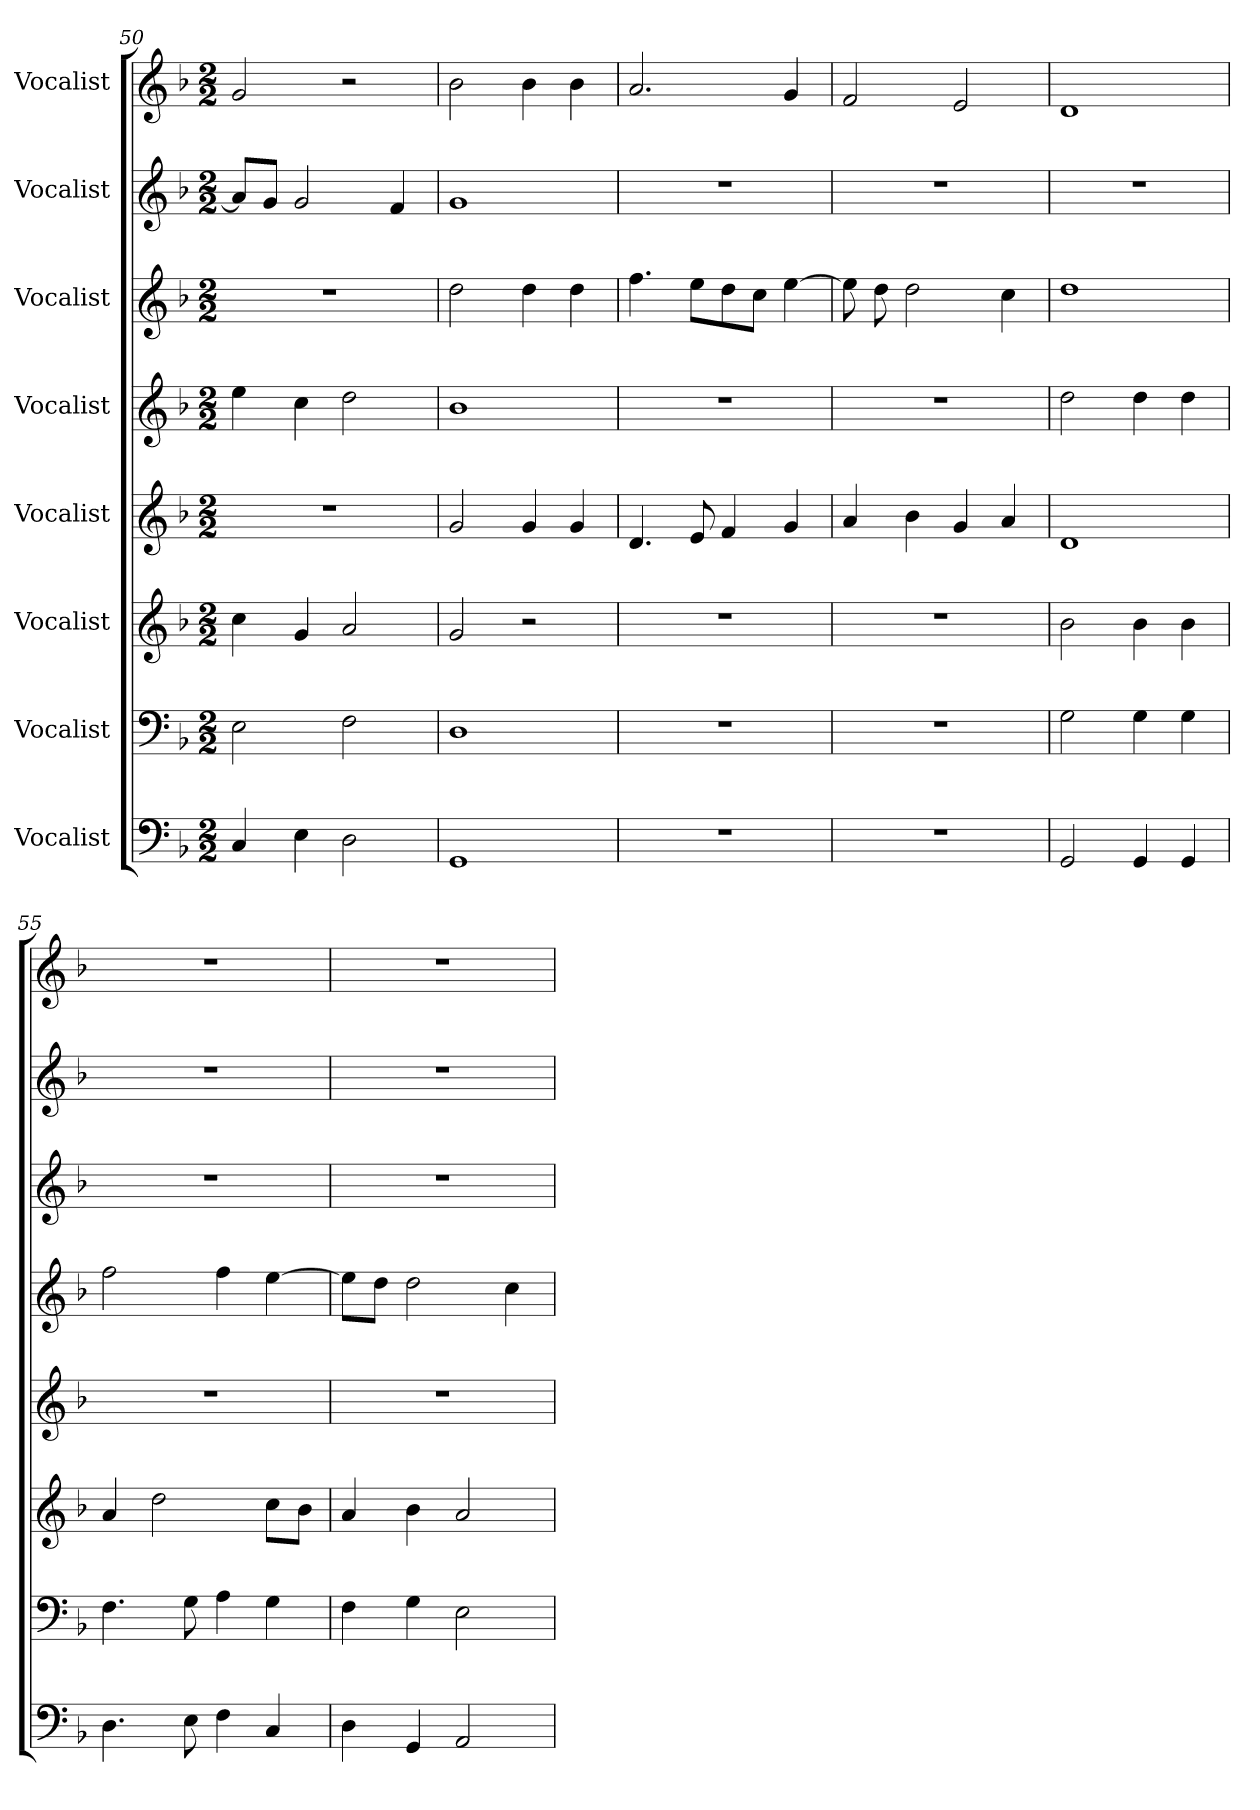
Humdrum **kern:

**kern	**kern	**kern	**kern	**kern	**kern	**kern	**kern
*part8	*part7	*part6	*part5	*part4	*part3	*part2	*part1
*staff8	*staff7	*staff6	*staff5	*staff4	*staff3	*staff2	*staff1
*I"Vocalist	*I"Vocalist	*I"Vocalist	*I"Vocalist	*I"Vocalist	*I"Vocalist	*I"Vocalist	*I"Vocalist
*clefF4	*clefF4	*clefG2	*clefG2	*clefG2	*clefG2	*clefG2	*clefG2
*k[b-]	*k[b-]	*k[b-]	*k[b-]	*k[b-]	*k[b-]	*k[b-]	*k[b-]
*M2/2	*M2/2	*M2/2	*M2/2	*M2/2	*M2/2	*M2/2	*M2/2
=50	=50	=50	=50	=50	=50	=50	=50
4C/	2E\	4cc\	1r	4ee\	1r	8a/L]	2g/
.	.	.	.	.	.	8g/J	.
4E\	.	4g/	.	4cc\	.	2g/	.
2D\	2F\	2a/	.	2dd\	.	.	2r
.	.	.	.	.	.	4f/	.
=51	=51	=51	=51	=51	=51	=51	=51
1GG	1D	2g/	2g/	1b-	2dd\	1g	2b-\
.	.	2r	4g/	.	4dd\	.	4b-\
.	.	.	4g/	.	4dd\	.	4b-\
=52	=52	=52	=52	=52	=52	=52	=52
1r	1r	1r	4.d/	1r	4.ff\	1r	2.a/
.	.	.	8e/	.	8ee\L	.	.
.	.	.	4f/	.	8dd\	.	.
.	.	.	.	.	8cc\J	.	.
.	.	.	4g/	.	[4ee\	.	4g/
=53	=53	=53	=53	=53	=53	=53	=53
1r	1r	1r	4a/	1r	8ee\]	1r	2f/
.	.	.	.	.	8dd\	.	.
.	.	.	4b-\	.	2dd\	.	.
.	.	.	4g/	.	.	.	2e/
.	.	.	4a/	.	4cc\	.	.
=54	=54	=54	=54	=54	=54	=54	=54
2GG/	2G\	2b-\	1d	2dd\	1dd	1r	1d
4GG/	4G\	4b-\	.	4dd\	.	.	.
4GG/	4G\	4b-\	.	4dd\	.	.	.
=55	=55	=55	=55	=55	=55	=55	=55
4.D\	4.F\	4a/	1r	2ff\	1r	1r	1r
.	.	2dd\	.	.	.	.	.
8E\	8G\	.	.	.	.	.	.
4F\	4A\	.	.	4ff\	.	.	.
4C/	4G\	8cc\L	.	[4ee\	.	.	.
.	.	8b-\J	.	.	.	.	.
=56	=56	=56	=56	=56	=56	=56	=56
4D\	4F\	4a/	1r	8ee\L]	1r	1r	1r
.	.	.	.	8dd\J	.	.	.
4GG/	4G\	4b-\	.	2dd\	.	.	.
2AA/	2E\	2a/	.	.	.	.	.
.	.	.	.	4cc\	.	.	.
=	=	=	=	=	=	=	=
*-	*-	*-	*-	*-	*-	*-	*-
